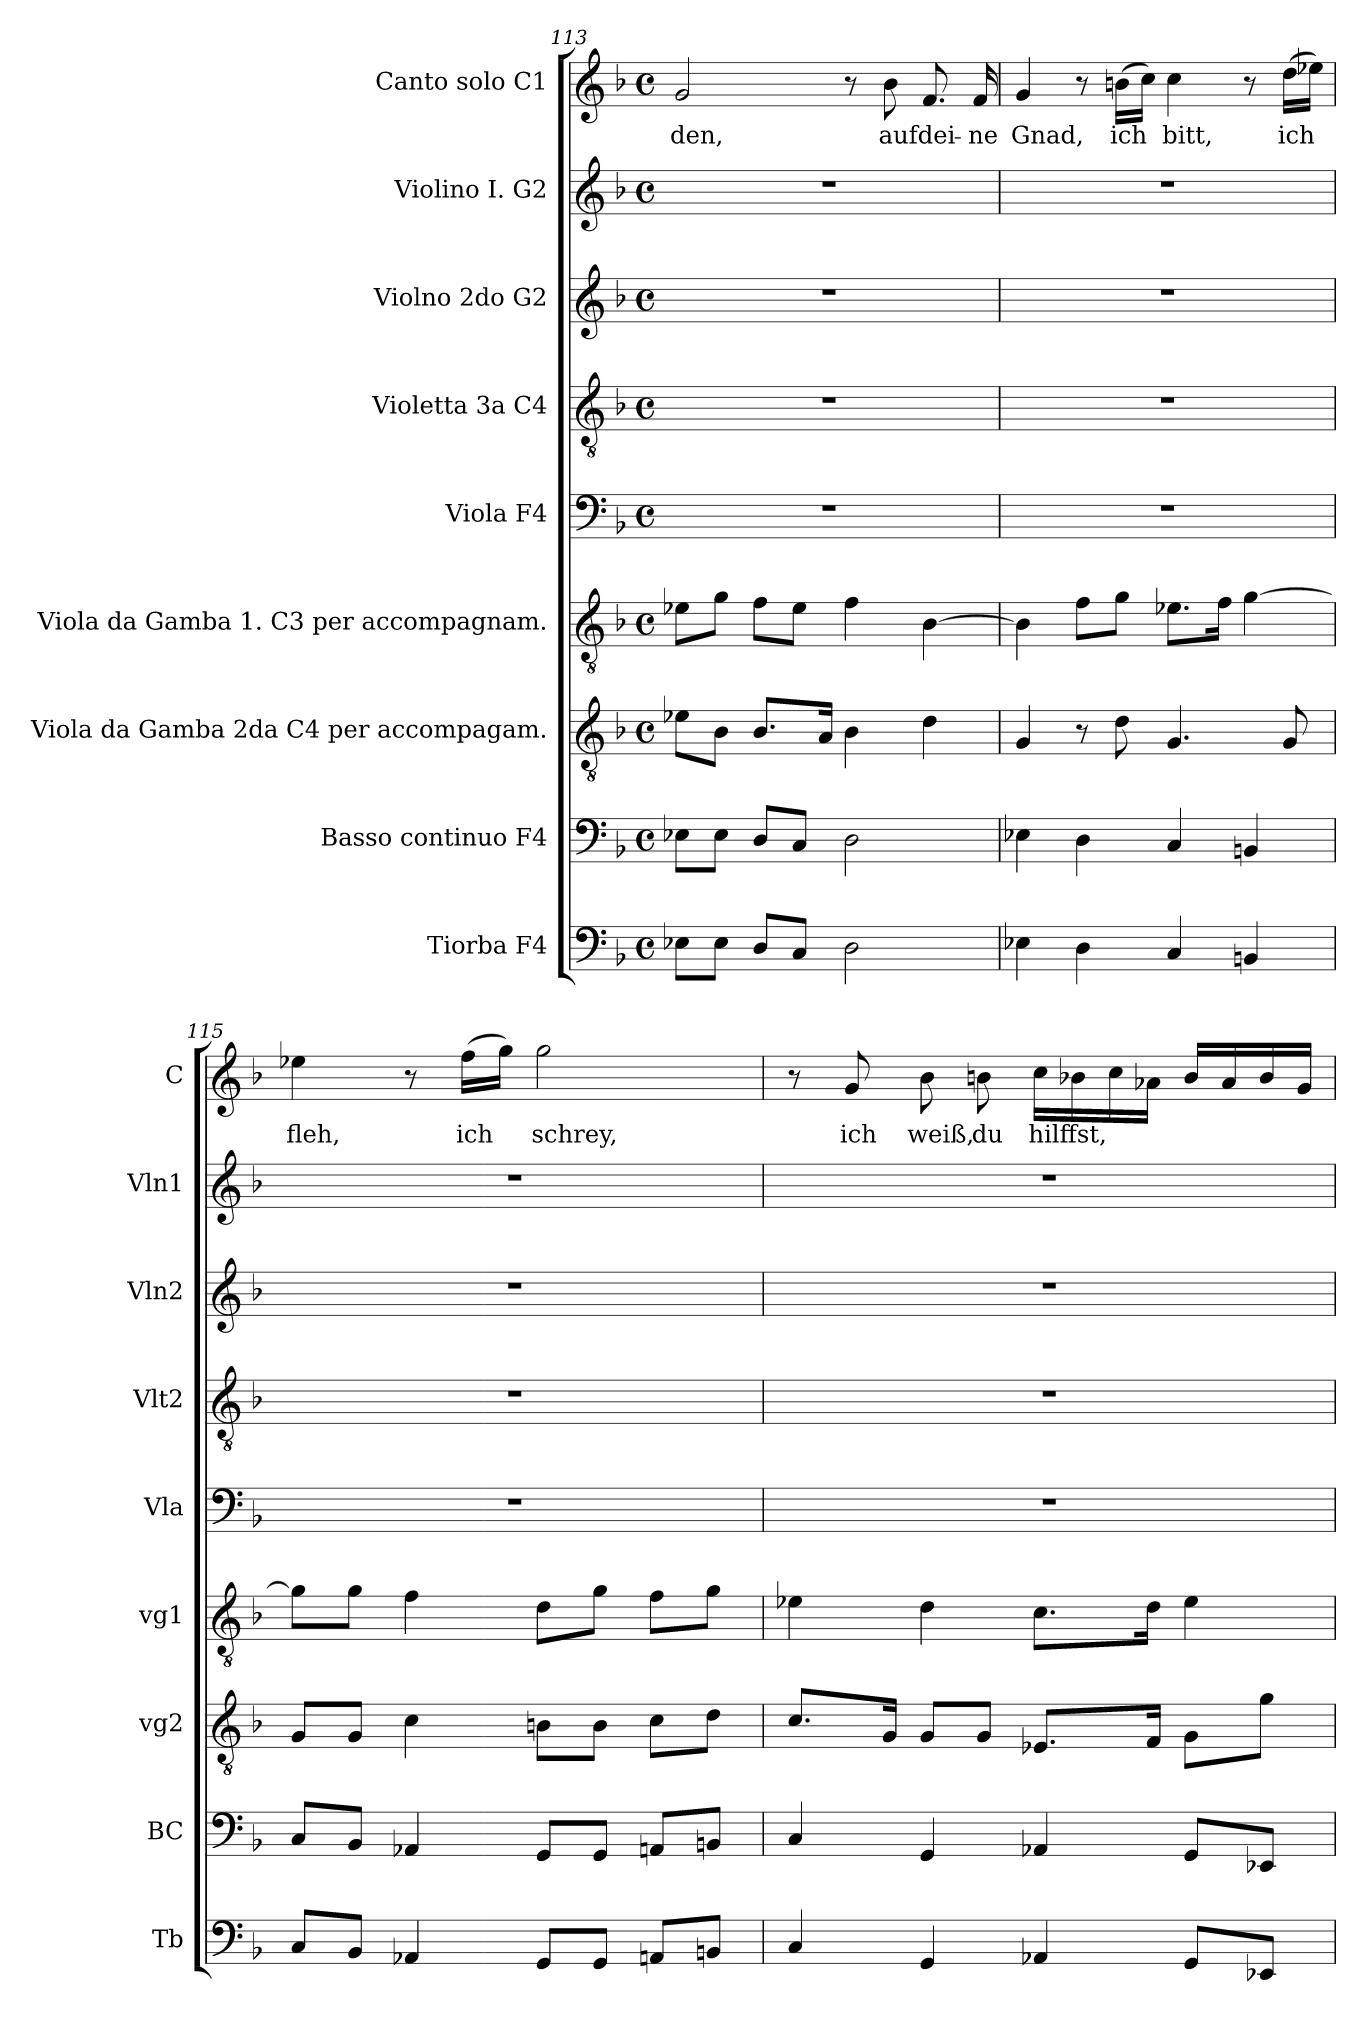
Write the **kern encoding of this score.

**kern	**kern	**kern	**kern	**kern	**kern	**kern	**kern	**kern	**text
*part9	*part8	*part7	*part6	*part5	*part4	*part3	*part2	*part1	*part1
*staff9	*staff8	*staff7	*staff6	*staff5	*staff4	*staff3	*staff2	*staff1	*staff1
*I"Tiorba F4	*I"Basso continuo F4	*I"Viola da Gamba 2da C4 per accompagam.	*I"Viola da Gamba 1. C3 per accompagnam.	*I"Viola F4	*I"Violetta 3a C4	*I"Violno 2do G2	*I"Violino I. G2	*I"Canto solo C1	*
*I'Tb	*I'BC	*I'vg2	*I'vg1	*I'Vla	*I'Vlt2	*I'Vln2	*I'Vln1	*I'C	*
!!LO:LB:g=z
*clefF4	*clefF4	*clefGv2	*clefGv2	*clefF4	*clefGv2	*clefG2	*clefG2	*clefG2	*
*k[b-]	*k[b-]	*k[b-]	*k[b-]	*k[b-]	*k[b-]	*k[b-]	*k[b-]	*k[b-]	*
*F:	*F:	*F:	*F:	*F:	*F:	*F:	*F:	*F:	*
*M4/4	*M4/4	*M4/4	*M4/4	*M4/4	*M4/4	*M4/4	*M4/4	*M4/4	*
*met(c)	*met(c)	*met(c)	*met(c)	*met(c)	*met(c)	*met(c)	*met(c)	*met(c)	*
=113	=113	=113	=113	=113	=113	=113	=113	=113	=113
!	!	!	!	!	!	!	!	!	!LO:LY:b
8E-X\L	8E-X\L	8e-X\L	8e-X\L	1r	1r	1r	1r	2g/	-den,
8E-\J	8E-\J	8B-\J	8g\J	.	.	.	.	.	.
8D/L	8D/L	8.B-/L	8f\L	.	.	.	.	.	.
8C/J	8C/J	.	8e-\J	.	.	.	.	.	.
.	.	16A/Jk	.	.	.	.	.	.	.
2D\	2D\	4B-\	4f\	.	.	.	.	8r	.
!	!	!	!	!	!	!	!	!	!LO:LY:b
.	.	.	.	.	.	.	.	8b-\	auf
!	!	!	!	!	!	!	!	!	!LO:LY:b
.	.	4d\	[4B-\	.	.	.	.	8.f/	dei-
!	!	!	!	!	!	!	!	!	!LO:LY:b
.	.	.	.	.	.	.	.	16f/	-ne
=114	=114	=114	=114	=114	=114	=114	=114	=114	=114
!	!	!	!	!	!	!	!	!	!LO:LY:b
4E-X\	4E-X\	4G/	4B-\]	1r	1r	1r	1r	4g/	Gnad,
4D\	4D\	8r	8f\L	.	.	.	.	8r	.
!	!	!	!	!	!	!	!	!	!LO:LY:b
.	.	8d\	8g\J	.	.	.	.	(>16bn\LL	ich
.	.	.	.	.	.	.	.	16cc\JJ)	.
!	!	!	!	!	!	!	!	!	!LO:LY:b
4C/	4C/	4.G/	8.e-X\L	.	.	.	.	4cc\	bitt,
.	.	.	16f\Jk	.	.	.	.	.	.
4BBn/	4BBn/	.	[4g\	.	.	.	.	8r	.
!	!	!	!	!	!	!	!	!	!LO:LY:b
.	.	8G/	.	.	.	.	.	(>16dd\LL	ich
.	.	.	.	.	.	.	.	16ee-X\JJ)	.
=115	=115	=115	=115	=115	=115	=115	=115	=115	=115
!	!	!	!	!	!	!	!	!	!LO:LY:b
8C/L	8C/L	8G/L	8g\L]	1r	1r	1r	1r	4ee-X\	fleh,
8BB-/J	8BB-/J	8G/J	8g\J	.	.	.	.	.	.
4AA-X/	4AA-X/	4c\	4f\	.	.	.	.	8r	.
!	!	!	!	!	!	!	!	!	!LO:LY:b
.	.	.	.	.	.	.	.	(>16ff\LL	ich
.	.	.	.	.	.	.	.	16gg\JJ)	.
!	!	!	!	!	!	!	!	!	!LO:LY:b
8GG/L	8GG/L	8Bn\L	8d\L	.	.	.	.	2gg\	schrey,
8GG/J	8GG/J	8B\J	8g\J	.	.	.	.	.	.
8AAn/L	8AAn/L	8c\L	8f\L	.	.	.	.	.	.
8BBn/J	8BBn/J	8d\J	8g\J	.	.	.	.	.	.
=116	=116	=116	=116	=116	=116	=116	=116	=116	=116
4C/	4C/	8.c/L	4e-X\	1r	1r	1r	1r	8r	.
!	!	!	!	!	!	!	!	!	!LO:LY:b
.	.	.	.	.	.	.	.	8g/	ich
.	.	16G/Jk	.	.	.	.	.	.	.
!	!	!	!	!	!	!	!	!	!LO:LY:b
4GG/	4GG/	8G/L	4d\	.	.	.	.	8b-\	weiß,
!	!	!	!	!	!	!	!	!	!LO:LY:b
.	.	8G/J	.	.	.	.	.	8bn\	du
!	!	!	!	!	!	!	!	!	!LO:LY:b
4AA-X/	4AA-X/	8.E-X/L	8.c\L	.	.	.	.	16cc\LL	hilffst,
.	.	.	.	.	.	.	.	16b-X\	.
.	.	.	.	.	.	.	.	16cc\	.
.	.	16F/Jk	16d\Jk	.	.	.	.	16a-X\JJ	.
8GG/L	8GG/L	8G\L	4e-\	.	.	.	.	16b-/LL	.
.	.	.	.	.	.	.	.	16a-/	.
8EE-X/J	8EE-X/J	8g\J	.	.	.	.	.	16b-/	.
.	.	.	.	.	.	.	.	16g/JJ	.
=	=	=	=	=	=	=	=	=	=
*-	*-	*-	*-	*-	*-	*-	*-	*-	*-
